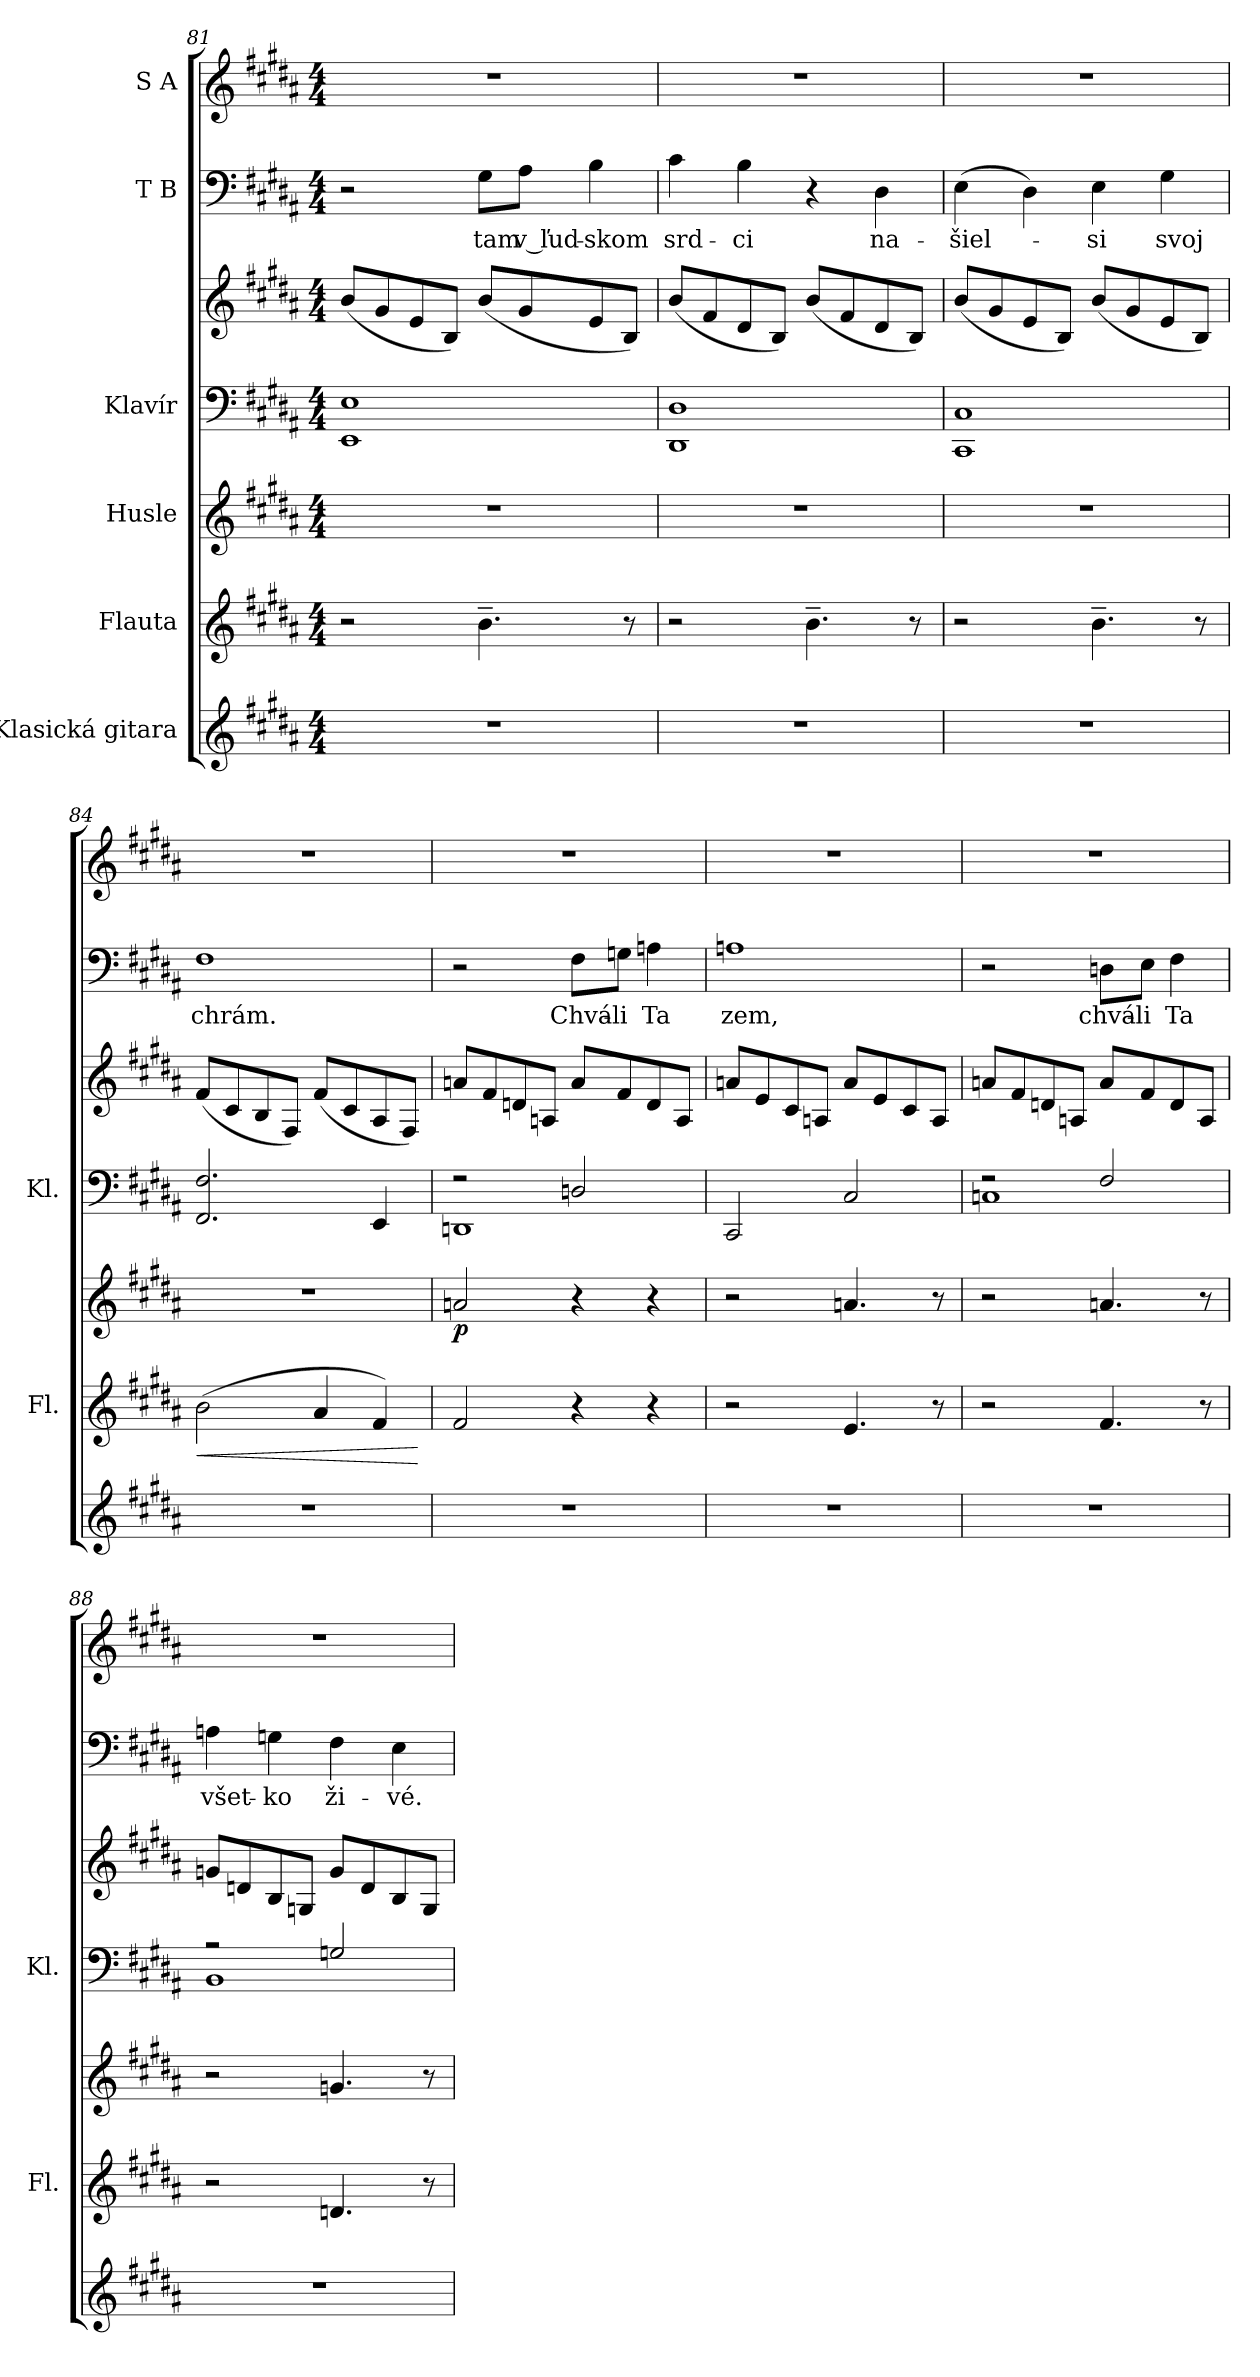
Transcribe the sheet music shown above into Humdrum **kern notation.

**kern	**kern	**dynam	**kern	**dynam	**kern	**kern	**kern	**text	**kern
*part6	*part5	*part5	*part4	*part4	*part3	*part3	*part2	*part2	*part1
*staff7	*staff6	*staff6	*staff5	*staff5	*staff4	*staff3	*staff2	*staff2	*staff1
*I"Klasická gitara	*I"Flauta	*	*I"Husle	*	*I"Klavír	*	*I"T B	*	*I"S A
*	*I'Fl.	*	*	*	*I'Kl.	*	*	*	*
!!LO:PB:g=z
*clefG2	*clefG2	*	*clefG2	*	*clefF4	*clefG2	*clefF4	*	*clefG2
*k[f#c#g#d#a#]	*k[f#c#g#d#a#]	*	*k[f#c#g#d#a#]	*	*k[f#c#g#d#a#]	*k[f#c#g#d#a#]	*k[f#c#g#d#a#]	*	*k[f#c#g#d#a#]
*M4/4	*M4/4	*	*M4/4	*	*M4/4	*M4/4	*M4/4	*	*M4/4
=81	=81	=81	=81	=81	=81	=81	=81	=81	=81
1r	2r	.	1r	.	1EE 1E	(8b/L	2r	.	1r
.	.	.	.	.	.	8g#/	.	.	.
.	.	.	.	.	.	8e/	.	.	.
.	.	.	.	.	.	8B/J)	.	.	.
!	!	!	!	!	!	!	!	!LO:LY:b	!
.	4.b~\	.	.	.	.	(8b/L	8G#\L	tam	.
!	!	!	!	!	!	!	!	!LO:LY:b	!
.	.	.	.	.	.	8g#/	8A#\J	v ľud-	.
!	!	!	!	!	!	!	!	!LO:LY:b	!
.	.	.	.	.	.	8e/	4B\	-skom	.
.	8r	.	.	.	.	8B/J)	.	.	.
=82	=82	=82	=82	=82	=82	=82	=82	=82	=82
!	!	!	!	!	!	!	!	!LO:LY:b	!
1r	2r	.	1r	.	1DD# 1D#	(8b/L	4c#\	srd-	1r
.	.	.	.	.	.	8f#/	.	.	.
!	!	!	!	!	!	!	!	!LO:LY:b	!
.	.	.	.	.	.	8d#/	4B\	-ci	.
.	.	.	.	.	.	8B/J)	.	.	.
.	4.b~\	.	.	.	.	(8b/L	4r	.	.
.	.	.	.	.	.	8f#/	.	.	.
!	!	!	!	!	!	!	!	!LO:LY:b	!
.	.	.	.	.	.	8d#/	4D#\	na-	.
.	8r	.	.	.	.	8B/J)	.	.	.
=83	=83	=83	=83	=83	=83	=83	=83	=83	=83
!	!	!	!	!	!	!	!	!LO:LY:b	!
1r	2r	.	1r	.	1CC# 1C#	(8b/L	(4E\	-šiel-	1r
.	.	.	.	.	.	8g#/	.	.	.
.	.	.	.	.	.	8e/	4D#\)	.	.
.	.	.	.	.	.	8B/J)	.	.	.
!	!	!	!	!	!	!	!	!LO:LY:b	!
.	4.b~\	.	.	.	.	(8b/L	4E\	-si	.
.	.	.	.	.	.	8g#/	.	.	.
!	!	!	!	!	!	!	!	!LO:LY:b	!
.	.	.	.	.	.	8e/	4G#\	svoj	.
.	8r	.	.	.	.	8B/J)	.	.	.
=84	=84	=84	=84	=84	=84	=84	=84	=84	=84
!	!	!LO:HP:b	!	!	!	!	!	!LO:LY:b	!
1r	(2b\	<	1r	.	2.FF#/ 2.F#/	(8f#/L	1F#	chrám.	1r
.	.	.	.	.	.	8c#/	.	.	.
.	.	.	.	.	.	8B/	.	.	.
.	.	.	.	.	.	8F#/J)	.	.	.
.	4a#/	.	.	.	.	(8f#/L	.	.	.
.	.	.	.	.	.	8c#/	.	.	.
.	4f#/)	.	.	.	4EE/	8A#/	.	.	.
.	.	.	.	.	.	8F#/J)	.	.	.
.	.	[	.	.	.	.	.	.	.
!!LO:LB:g=z
=85	=85	=85	=85	=85	=85	=85	=85	=85	=85
*	*	*	*	*	*^	*	*	*	*
!	!	!	!	!LO:DY:b	!	!	!	!	!	!
1r	2f#/	.	2an/	p	2r	1DDn	8an/L	2r	.	1r
.	.	.	.	.	.	.	8f#/	.	.	.
.	.	.	.	.	.	.	8dn/	.	.	.
.	.	.	.	.	.	.	8An/J	.	.	.
!	!	!	!	!	!	!	!	!	!LO:LY:b	!
.	4r	.	4r	.	2Dn/	.	8a/L	8F#\L	Chvá-	.
!	!	!	!	!	!	!	!	!	!LO:LY:b	!
.	.	.	.	.	.	.	8f#/	8Gn\J	-li	.
!	!	!	!	!	!	!	!	!	!LO:LY:b	!
.	4r	.	4r	.	.	.	8d/	4An\	Ta	.
.	.	.	.	.	.	.	8A/J	.	.	.
*	*	*	*	*	*v	*v	*	*	*	*
=86	=86	=86	=86	=86	=86	=86	=86	=86	=86
!	!	!	!	!	!	!	!	!LO:LY:b	!
1r	2r	.	2r	.	2CC#/	8an/L	1An	zem,	1r
.	.	.	.	.	.	8e/	.	.	.
.	.	.	.	.	.	8c#/	.	.	.
.	.	.	.	.	.	8An/J	.	.	.
.	4.e/	.	4.an/	.	2C#/	8a/L	.	.	.
.	.	.	.	.	.	8e/	.	.	.
.	.	.	.	.	.	8c#/	.	.	.
.	8r	.	8r	.	.	8A/J	.	.	.
=87	=87	=87	=87	=87	=87	=87	=87	=87	=87
*	*	*	*	*	*^	*	*	*	*
1r	2r	.	2r	.	2r	1Cn	8an/L	2r	.	1r
.	.	.	.	.	.	.	8f#/	.	.	.
.	.	.	.	.	.	.	8dn/	.	.	.
.	.	.	.	.	.	.	8An/J	.	.	.
!	!	!	!	!	!	!	!	!	!LO:LY:b	!
.	4.f#/	.	4.an/	.	2F#/	.	8a/L	8Dn\L	chvá-	.
!	!	!	!	!	!	!	!	!	!LO:LY:b	!
.	.	.	.	.	.	.	8f#/	8E\J	-li	.
!	!	!	!	!	!	!	!	!	!LO:LY:b	!
.	.	.	.	.	.	.	8d/	4F#\	Ta	.
.	8r	.	8r	.	.	.	8A/J	.	.	.
!!LO:PB:g=z
=88	=88	=88	=88	=88	=88	=88	=88	=88	=88	=88
!	!	!	!	!	!	!	!	!	!LO:LY:b	!
1r	2r	.	2r	.	2r	1BB	8gn/L	4An\	všet-	1r
.	.	.	.	.	.	.	8dn/	.	.	.
!	!	!	!	!	!	!	!	!	!LO:LY:b	!
.	.	.	.	.	.	.	8B/	4Gn\	-ko	.
.	.	.	.	.	.	.	8Gn/J	.	.	.
!	!	!	!	!	!	!	!	!	!LO:LY:b	!
.	4.dn/	.	4.gn/	.	2Gn/	.	8g/L	4F#\	ži-	.
.	.	.	.	.	.	.	8d/	.	.	.
!	!	!	!	!	!	!	!	!	!LO:LY:b	!
.	.	.	.	.	.	.	8B/	4E\	-vé.	.
.	8r	.	8r	.	.	.	8G/J	.	.	.
*	*	*	*	*	*v	*v	*	*	*	*
=	=	=	=	=	=	=	=	=	=
*-	*-	*-	*-	*-	*-	*-	*-	*-	*-
